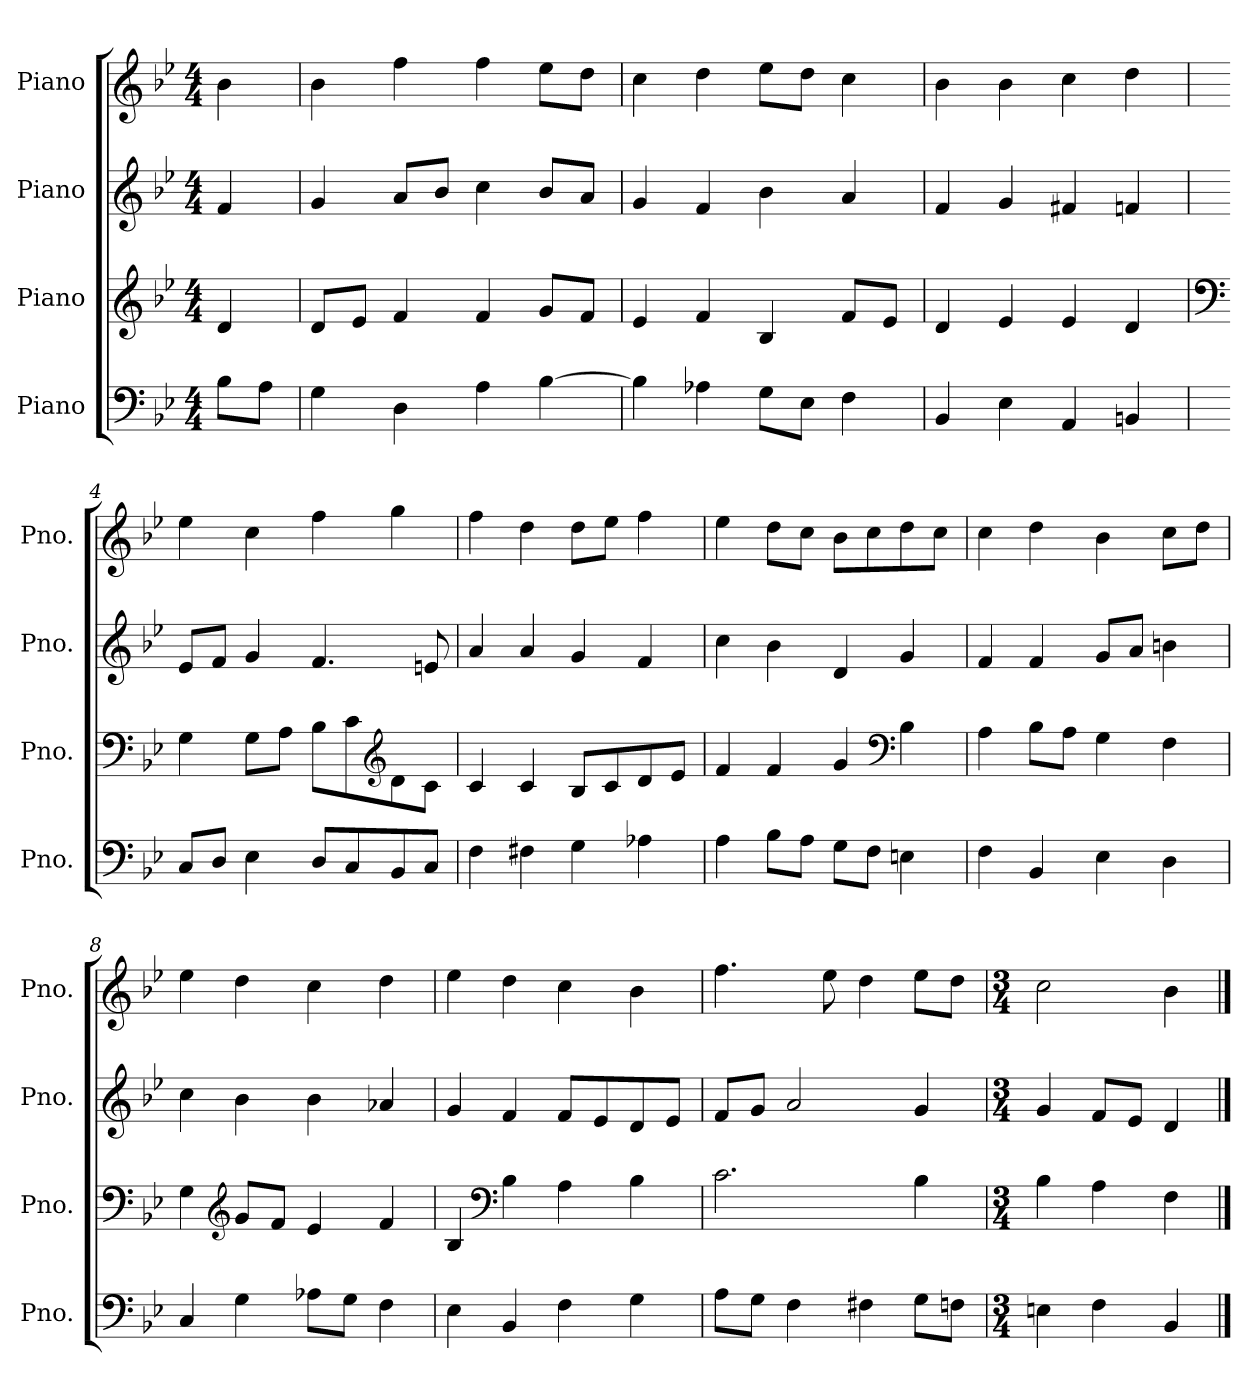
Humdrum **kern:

**kern	**kern	**kern	**kern
*part4	*part3	*part2	*part1
*staff4	*staff3	*staff2	*staff1
*I"Piano	*I"Piano	*I"Piano	*I"Piano
*I'Pno.	*I'Pno.	*I'Pno.	*I'Pno.
*clefF4	*clefG2	*clefG2	*clefG2
*k[b-e-]	*k[b-e-]	*k[b-e-]	*k[b-e-]
*M4/4	*M4/4	*M4/4	*M4/4
*MM120	*MM120	*MM120	*MM120
=	=	=	=
8B-\L	4d/	4f/	4b-\
8A\J	.	.	.
=1	=1	=1	=1
4G\	8d/L	4g/	4b-\
.	8e-/J	.	.
4D\	4f/	8a/L	4ff\
.	.	8b-/J	.
4A\	4f/	4cc\	4ff\
[4B-\	8g/L	8b-/L	8ee-\L
.	8f/J	8a/J	8dd\J
=2	=2	=2	=2
4B-\]	4e-/	4g/	4cc\
4A-X\	4f/	4f/	4dd\
8G\L	4B-/	4b-\	8ee-\L
8E-\J	.	.	8dd\J
4F\	8f/L	4a/	4cc\
.	8e-/J	.	.
=3	=3	=3	=3
4BB-/	4d/	4f/	4b-\
4E-\	4e-/	4g/	4b-\
4AA/	4e-/	4f#X/	4cc\
4BBn/	4d/	4fn/	4dd\
=4	=4	=4	=4
*	*clefF4	*	*
8C/L	4G\	8e-/L	4ee-\
8D/J	.	8f/J	.
4E-\	8G\L	4g/	4cc\
.	8A\J	.	.
8D/L	8B-\L	4.f/	4ff\
8C/	8c\	.	.
*	*clefG2	*	*
8BB-/	8d\	.	4gg\
8C/J	8c\J	8en/	.
!!LO:LB:g=z
=5	=5	=5	=5
4F\	4c/	4a/	4ff\
4F#X\	4c/	4a/	4dd\
4G\	8B-/L	4g/	8dd\L
.	8c/	.	8ee-\J
4A-X\	8d/	4f/	4ff\
.	8e-/J	.	.
=6	=6	=6	=6
4A\	4f/	4cc\	4ee-\
8B-\L	4f/	4b-\	8dd\L
8A\J	.	.	8cc\J
8G\L	4g/	4d/	8b-\L
8F\J	.	.	8cc\
*	*clefF4	*	*
4En\	4B-\	4g/	8dd\
.	.	.	8cc\J
=7	=7	=7	=7
4F\	4A\	4f/	4cc\
4BB-/	8B-\L	4f/	4dd\
.	8A\J	.	.
4E-\	4G\	8g/L	4b-\
.	.	8a/J	.
4D\	4F\	4bn\	8cc\L
.	.	.	8dd\J
=8	=8	=8	=8
4C/	4G\	4cc\	4ee-\
*	*clefG2	*	*
4G\	8g/L	4b-\	4dd\
.	8f/J	.	.
8A-X\L	4e-/	4b-\	4cc\
8G\J	.	.	.
4F\	4f/	4a-X/	4dd\
=9	=9	=9	=9
4E-\	4B-/	4g/	4ee-\
*	*clefF4	*	*
4BB-/	4B-\	4f/	4dd\
4F\	4A\	8f/L	4cc\
.	.	8e-/	.
4G\	4B-\	8d/	4b-\
.	.	8e-/J	.
!!LO:LB:g=z
=10	=10	=10	=10
8A\L	2.c\	8f/L	4.ff\
8G\J	.	8g/J	.
4F\	.	2a/	.
.	.	.	8ee-\
4F#X\	.	.	4dd\
8G\L	4B-\	4g/	8ee-\L
8Fn\J	.	.	8dd\J
=11	=11	=11	=11
*M3/4	*M3/4	*M3/4	*M3/4
4En\	4B-\	4g/	2cc\
4F\	4A\	8f/L	.
.	.	8e-/J	.
4BB-/	4F\	4d/	4b-\
==	==	==	==
*-	*-	*-	*-
